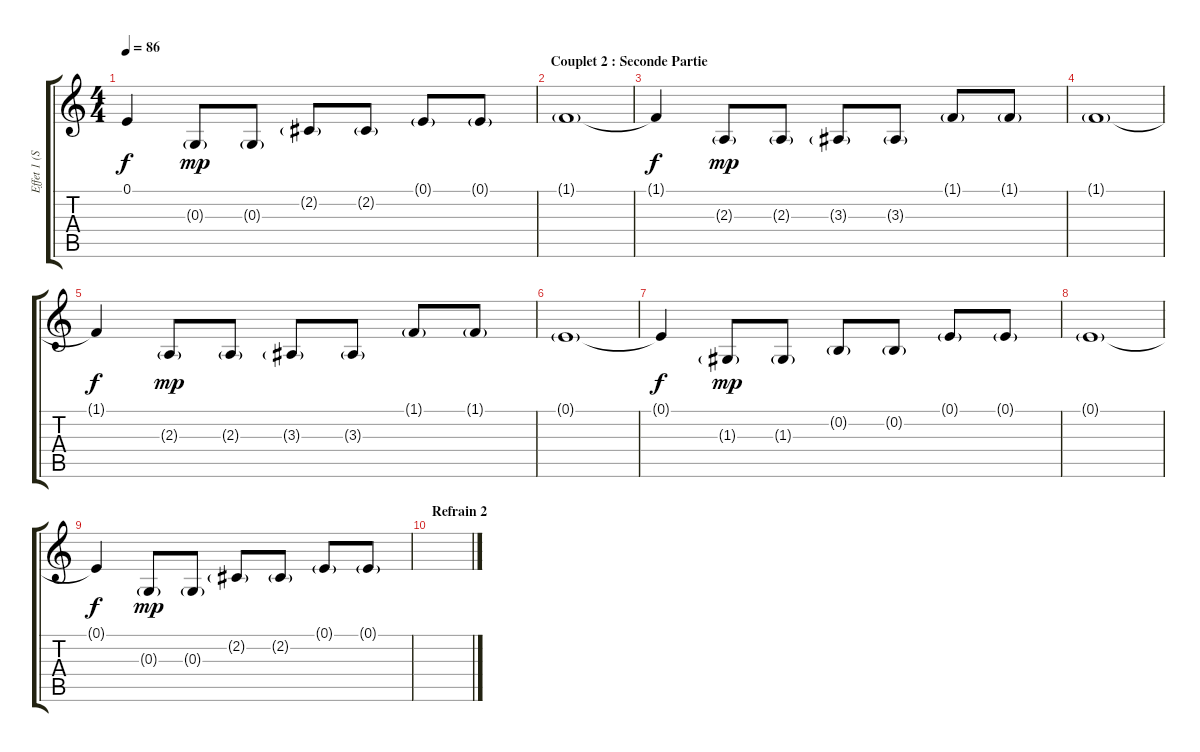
\track ("Effet 1 (Synthé)" "Effet 1 (S") {instrument pad8sweep}
\staff {score tabs}
\tuning (E4 B3 G3 D3 A2 E2) {hide}
\ts (4 4)
\tempo 86
\clef g2
\ks c
0.1{t}.4{dy f} 0.3{g}.8{dy mp} 0.3{g}.8 2.2{g}.8 2.2{g}.8 0.1{g}.8 0.1{g}.8 |
\section ("" "Couplet 2 : Seconde Partie")
1.1{g}.1 |
1.1{t}.4{dy f} 2.3{g}.8{dy mp} 2.3{g}.8 3.3{g}.8 3.3{g}.8 1.1{g}.8 1.1{g}.8 |
1.1{g}.1 |
1.1{t}.4{dy f} 2.3{g}.8{dy mp} 2.3{g}.8 3.3{g}.8 3.3{g}.8 1.1{g}.8 1.1{g}.8 |
0.1{g}.1 |
0.1{t}.4{dy f} 1.3{g}.8{dy mp} 1.3{g}.8 0.2{g}.8 0.2{g}.8 0.1{g}.8 0.1{g}.8 |
0.1{g}.1 |
0.1{t}.4{dy f} 0.3{g}.8{dy mp} 0.3{g}.8 2.2{g}.8 2.2{g}.8 0.1{g}.8 0.1{g}.8 |
\section ("" "Refrain 2")
